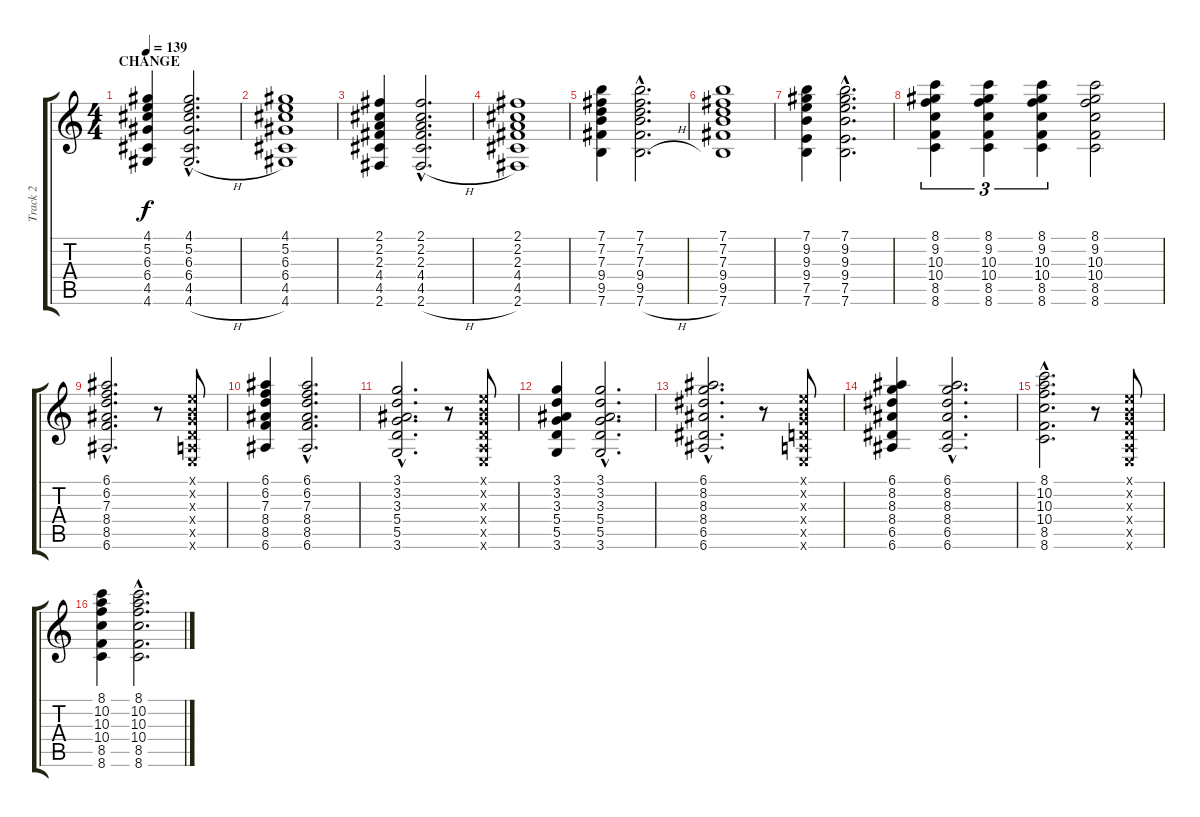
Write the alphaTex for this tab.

\track ("Track 2" "Track 2") {instrument overdrivenguitar}
\staff {score tabs}
\tuning (E4 B3 G3 D3 A2 E2) {hide}
\ts (4 4)
\section ("" "CHANGE")
\tempo 139
\clef g2
\ks c
(4.1 5.2 6.3 6.4 4.5 4.6).4{dy f} (4.1{hac} 5.2{hac} 6.3{hac} 6.4{hac} 4.5{hac} 4.6{h hac}).2{d} |
(4.1 5.2 6.3 6.4 4.5 4.6).1 |
(2.1 2.2 2.3 4.4 4.5 2.6).4 (2.1{hac} 2.2{hac} 2.3{hac} 4.4{hac} 4.5{hac} 2.6{h hac}).2{d} |
(2.1 2.2 2.3 4.4 4.5 2.6).1 |
(7.1 7.2 7.3 9.4 9.5 7.6).4 (7.1{hac} 7.2{hac} 7.3{hac} 9.4{hac} 9.5{hac} 7.6{h hac}).2{d} |
(7.1 7.2 7.3 9.4 9.5 7.6).1 |
(7.1 9.2 9.3 9.4 7.5 7.6).4 (7.1{hac} 9.2{hac} 9.3{hac} 9.4{hac} 7.5{hac} 7.6{hac}).2{d} |
(8.1 9.2 10.3 10.4 8.5 8.6).4{tu (3 2)} (8.1 9.2 10.3 10.4 8.5 8.6).4{tu (3 2)} (8.1 9.2 10.3 10.4 8.5 8.6).4{tu (3 2)} (8.1 9.2 10.3 10.4 8.5 8.6).2 |
(6.1{hac} 6.2{hac} 7.3{hac} 8.4{hac} 8.5{hac} 6.6{hac}).2{d} r.8 (0.1{x} 0.2{x} 0.3{x} 0.4{x} 0.5{x} 0.6{x}).8 |
(6.1 6.2 7.3 8.4 8.5 6.6).4 (6.1{hac} 6.2{hac} 7.3{hac} 8.4{hac} 8.5{hac} 6.6{hac}).2{d} |
(3.1{hac} 3.2{hac} 3.3{hac} 5.4{hac} 5.5{hac} 3.6{hac}).2{d} r.8 (0.1{x} 0.2{x} 0.3{x} 0.4{x} 0.5{x} 0.6{x}).8 |
(3.1 3.2 3.3 5.4 5.5 3.6).4 (3.1{hac} 3.2{hac} 3.3{hac} 5.4{hac} 5.5{hac} 3.6{hac}).2{d} |
(6.1{hac} 8.2{hac} 8.3{hac} 8.4{hac} 6.5{hac} 6.6{hac}).2{d} r.8 (0.1{x} 0.2{x} 0.3{x} 0.4{x} 0.5{x} 0.6{x}).8 |
(6.1 8.2 8.3 8.4 6.5 6.6).4 (6.1{hac} 8.2{hac} 8.3{hac} 8.4{hac} 6.5{hac} 6.6{hac}).2{d} |
(8.1{hac} 10.2{hac} 10.3{hac} 10.4{hac} 8.5{hac} 8.6{hac}).2{d} r.8 (0.1{x} 0.2{x} 0.3{x} 0.4{x} 0.5{x} 0.6{x}).8 |
(8.1 10.2 10.3 10.4 8.5 8.6).4 (8.1{hac} 10.2{hac} 10.3{hac} 10.4{hac} 8.5{hac} 8.6{hac}).2{d}
